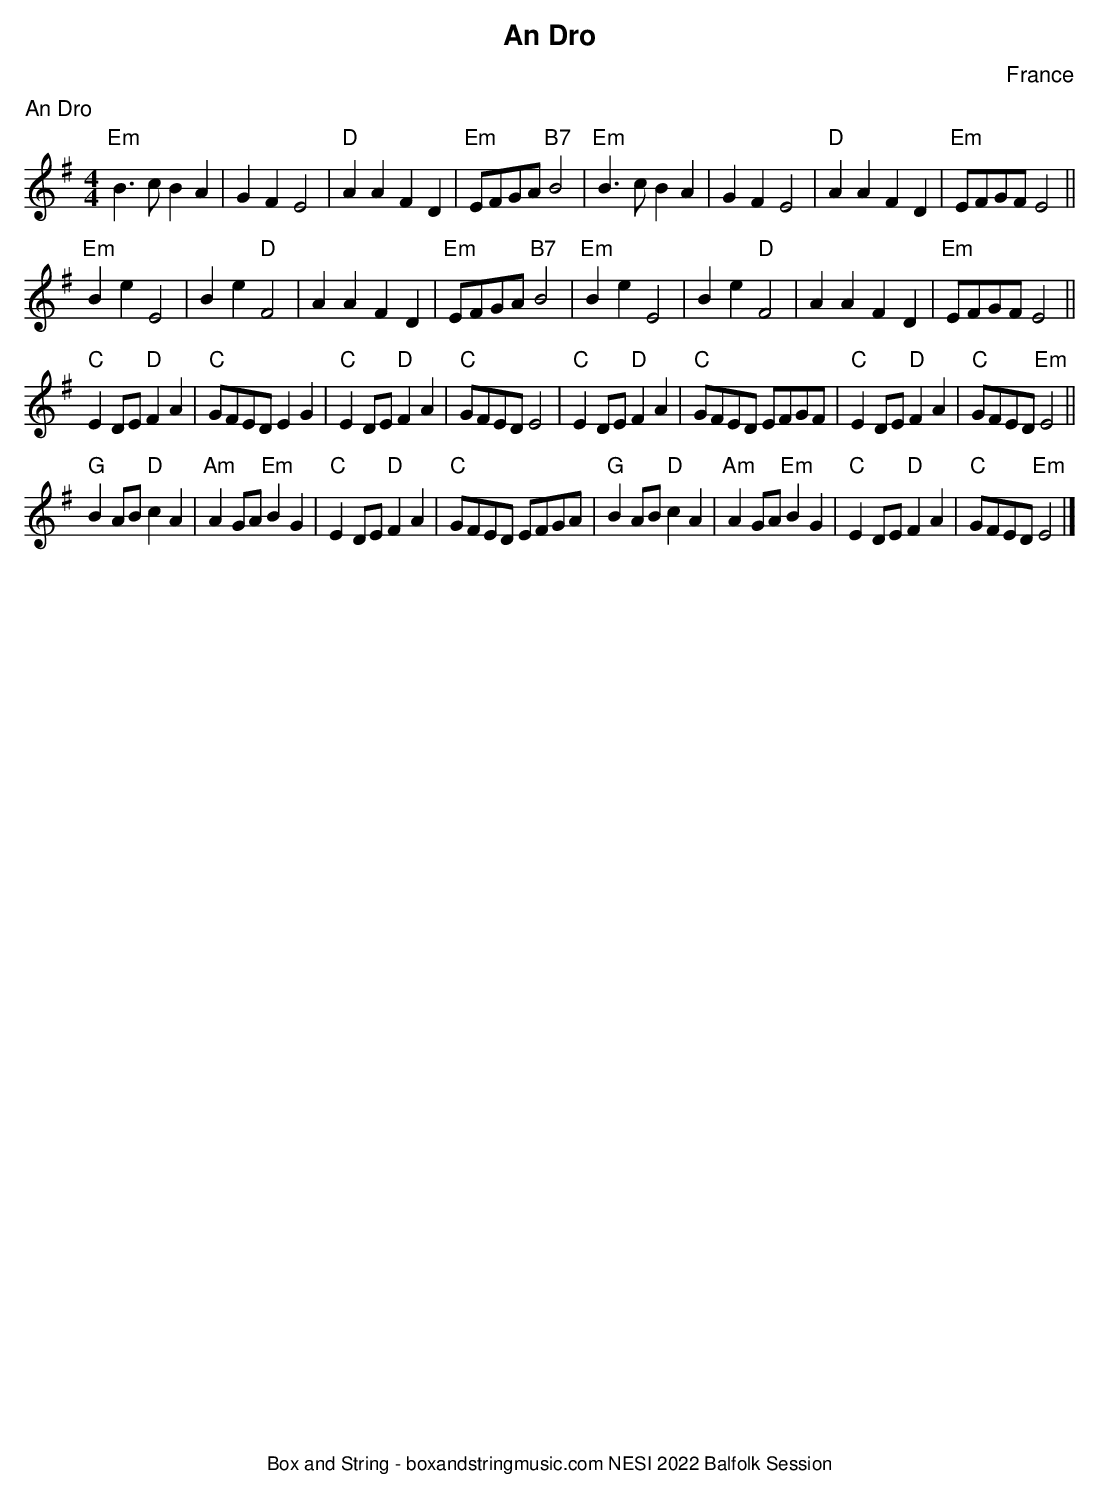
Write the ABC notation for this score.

X:1
T:An Dro
O:France
M:4/4
K:Em
%%text An Dro
"Em"B3c B2A2| G2F2 E4|"D" A2A2 F2D2|"Em" EFGA"B7" B4|\
"Em"B3c B2A2| G2F2 E4|"D" A2A2 F2D2|"Em" EFGF E4||
"Em"B2e2 E4| B2e2"D" F4| A2A2 F2D2|"Em" EFGA"B7" B4|\
"Em"B2e2 E4| B2e2"D" F4| A2A2 F2D2|"Em" EFGF E4||
"C"E2DE "D"F2A2| "C"GFED E2G2| "C"E2DE"D" F2A2 |"C"GFED E4|\
"C"E2DE"D" F2A2| "C"GFED EFGF|"C" E2DE"D" F2A2| "C"GFED "Em"E4||
"G"B2AB"D" c2A2| "Am"A2GA"Em" B2G2|"C" E2DE"D" F2A2|"C" GFED EFGA|\
"G"B2AB"D" c2A2| "Am"A2GA"Em" B2G2|"C" E2DE"D" F2A2|"C" GFED"Em" E4|]
